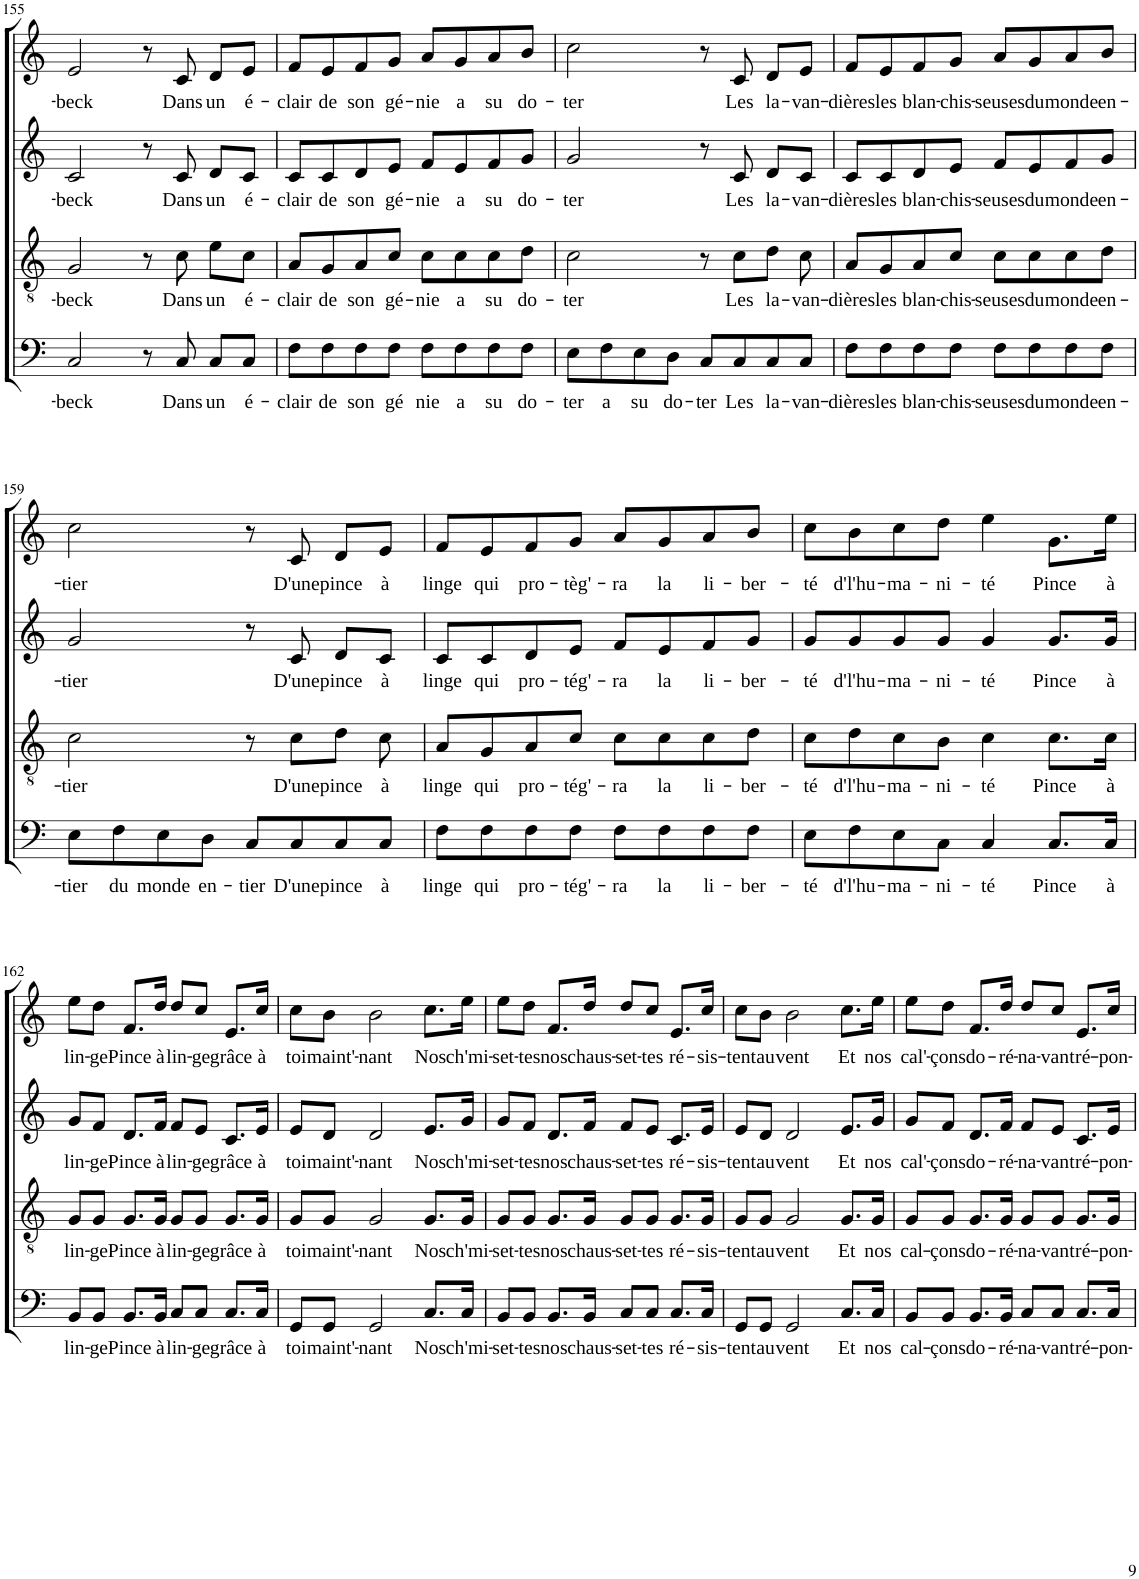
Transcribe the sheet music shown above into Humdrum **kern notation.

**kern	**text	**kern	**text	**kern	**text	**kern	**text
*part4	*part4	*part3	*part3	*part2	*part2	*part1	*part1
*staff4	*staff4	*staff3	*staff3	*staff2	*staff2	*staff1	*staff1
*I"Bass	*	*I"Tenor	*	*I"Alto	*	*I"Soprano	*
!!LO:PB:g=z
*clefF4	*	*clefGv2	*	*clefG2	*	*clefG2	*
*k[]	*	*k[]	*	*k[]	*	*k[]	*
*M4/4	*	*M4/4	*	*M4/4	*	*M4/4	*
*met(c)	*	*met(c)	*	*met(c)	*	*met(c)	*
=155	=155	=155	=155	=155	=155	=155	=155
!	!LO:LY:b	!	!LO:LY:b	!	!LO:LY:b	!	!LO:LY:b
2C/	-beck	2G/	-beck	2c/	-beck	2e/	-beck
8r	.	8r	.	8r	.	8r	.
!	!LO:LY:b	!	!LO:LY:b	!	!LO:LY:b	!	!LO:LY:b
8C/	Dans	8c\	Dans	8c/	Dans	8c/	Dans
!	!LO:LY:b	!	!LO:LY:b	!	!LO:LY:b	!	!LO:LY:b
8C/L	un	8e\L	un	8d/L	un	8d/L	un
!	!LO:LY:b	!	!LO:LY:b	!	!LO:LY:b	!	!LO:LY:b
8C/J	é-	8c\J	é-	8c/J	é-	8e/J	é-
=156	=156	=156	=156	=156	=156	=156	=156
!	!LO:LY:b	!	!LO:LY:b	!	!LO:LY:b	!	!LO:LY:b
8F\L	-clair	8A/L	-clair	8c/L	-clair	8f/L	-clair
!	!LO:LY:b	!	!LO:LY:b	!	!LO:LY:b	!	!LO:LY:b
8F\	de	8G/	de	8c/	de	8e/	de
!	!LO:LY:b	!	!LO:LY:b	!	!LO:LY:b	!	!LO:LY:b
8F\	son	8A/	son	8d/	son	8f/	son
!	!LO:LY:b	!	!LO:LY:b	!	!LO:LY:b	!	!LO:LY:b
8F\J	gé	8c/J	gé-	8e/J	gé-	8g/J	gé-
!	!LO:LY:b	!	!LO:LY:b	!	!LO:LY:b	!	!LO:LY:b
8F\L	nie	8c\L	-nie	8f/L	-nie	8a/L	-nie
!	!LO:LY:b	!	!LO:LY:b	!	!LO:LY:b	!	!LO:LY:b
8F\	a	8c\	a	8e/	a	8g/	a
!	!LO:LY:b	!	!LO:LY:b	!	!LO:LY:b	!	!LO:LY:b
8F\	su	8c\	su	8f/	su	8a/	su
!	!LO:LY:b	!	!LO:LY:b	!	!LO:LY:b	!	!LO:LY:b
8F\J	do-	8d\J	do-	8g/J	do-	8b/J	do-
=157	=157	=157	=157	=157	=157	=157	=157
!	!LO:LY:b	!	!LO:LY:b	!	!LO:LY:b	!	!LO:LY:b
8E\L	-ter	2c\	-ter	2g/	-ter	2cc\	-ter
!	!LO:LY:b	!	!	!	!	!	!
8F\	a	.	.	.	.	.	.
!	!LO:LY:b	!	!	!	!	!	!
8E\	su	.	.	.	.	.	.
!	!LO:LY:b	!	!	!	!	!	!
8D\J	do-	.	.	.	.	.	.
!	!LO:LY:b	!	!	!	!	!	!
8C/L	-ter	8r	.	8r	.	8r	.
!	!LO:LY:b	!	!LO:LY:b	!	!LO:LY:b	!	!LO:LY:b
8C/	Les	8c\L	Les	8c/	Les	8c/	Les
!	!LO:LY:b	!	!LO:LY:b	!	!LO:LY:b	!	!LO:LY:b
8C/	la-	8d\J	la-	8d/L	la-	8d/L	la-
!	!LO:LY:b	!	!LO:LY:b	!	!LO:LY:b	!	!LO:LY:b
8C/J	-van-	8c\	-van-	8c/J	-van-	8e/J	-van-
=158	=158	=158	=158	=158	=158	=158	=158
!	!LO:LY:b	!	!LO:LY:b	!	!LO:LY:b	!	!LO:LY:b
8F\L	-dières	8A/L	-dières	8c/L	-dières	8f/L	-dières
!	!LO:LY:b	!	!LO:LY:b	!	!LO:LY:b	!	!LO:LY:b
8F\	les	8G/	les	8c/	les	8e/	les
!	!LO:LY:b	!	!LO:LY:b	!	!LO:LY:b	!	!LO:LY:b
8F\	blan-	8A/	blan-	8d/	blan-	8f/	blan-
!	!LO:LY:b	!	!LO:LY:b	!	!LO:LY:b	!	!LO:LY:b
8F\J	-chis-	8c/J	-chis-	8e/J	-chis-	8g/J	-chis-
!	!LO:LY:b	!	!LO:LY:b	!	!LO:LY:b	!	!LO:LY:b
8F\L	-seuses	8c\L	-seuses	8f/L	-seuses	8a/L	-seuses
!	!LO:LY:b	!	!LO:LY:b	!	!LO:LY:b	!	!LO:LY:b
8F\	du	8c\	du	8e/	du	8g/	du
!	!LO:LY:b	!	!LO:LY:b	!	!LO:LY:b	!	!LO:LY:b
8F\	monde	8c\	monde	8f/	monde	8a/	monde
!	!LO:LY:b	!	!LO:LY:b	!	!LO:LY:b	!	!LO:LY:b
8F\J	en-	8d\J	en-	8g/J	en-	8b/J	en-
!!LO:LB:g=z
=159	=159	=159	=159	=159	=159	=159	=159
!	!LO:LY:b	!	!LO:LY:b	!	!LO:LY:b	!	!LO:LY:b
8E\L	-tier	2c\	-tier	2g/	-tier	2cc\	-tier
!	!LO:LY:b	!	!	!	!	!	!
8F\	du	.	.	.	.	.	.
!	!LO:LY:b	!	!	!	!	!	!
8E\	monde	.	.	.	.	.	.
!	!LO:LY:b	!	!	!	!	!	!
8D\J	en-	.	.	.	.	.	.
!	!LO:LY:b	!	!	!	!	!	!
8C/L	-tier	8r	.	8r	.	8r	.
!	!LO:LY:b	!	!LO:LY:b	!	!LO:LY:b	!	!LO:LY:b
8C/	D'une	8c\L	D'une	8c/	D'une	8c/	D'une
!	!LO:LY:b	!	!LO:LY:b	!	!LO:LY:b	!	!LO:LY:b
8C/	pince	8d\J	pince	8d/L	pince	8d/L	pince
!	!LO:LY:b	!	!LO:LY:b	!	!LO:LY:b	!	!LO:LY:b
8C/J	à	8c\	à	8c/J	à	8e/J	à
=160	=160	=160	=160	=160	=160	=160	=160
!	!LO:LY:b	!	!LO:LY:b	!	!LO:LY:b	!	!LO:LY:b
8F\L	linge	8A/L	linge	8c/L	linge	8f/L	linge
!	!LO:LY:b	!	!LO:LY:b	!	!LO:LY:b	!	!LO:LY:b
8F\	qui	8G/	qui	8c/	qui	8e/	qui
!	!LO:LY:b	!	!LO:LY:b	!	!LO:LY:b	!	!LO:LY:b
8F\	pro-	8A/	pro-	8d/	pro-	8f/	pro-
!	!LO:LY:b	!	!LO:LY:b	!	!LO:LY:b	!	!LO:LY:b
8F\J	-tég'-	8c/J	-tég'-	8e/J	-tég'-	8g/J	-tèg'-
!	!LO:LY:b	!	!LO:LY:b	!	!LO:LY:b	!	!LO:LY:b
8F\L	-ra	8c\L	-ra	8f/L	-ra	8a/L	-ra
!	!LO:LY:b	!	!LO:LY:b	!	!LO:LY:b	!	!LO:LY:b
8F\	la	8c\	la	8e/	la	8g/	la
!	!LO:LY:b	!	!LO:LY:b	!	!LO:LY:b	!	!LO:LY:b
8F\	li-	8c\	li-	8f/	li-	8a/	li-
!	!LO:LY:b	!	!LO:LY:b	!	!LO:LY:b	!	!LO:LY:b
8F\J	-ber-	8d\J	-ber-	8g/J	-ber-	8b/J	-ber-
=161	=161	=161	=161	=161	=161	=161	=161
!	!LO:LY:b	!	!LO:LY:b	!	!LO:LY:b	!	!LO:LY:b
8E\L	-té	8c\L	-té	8g/L	-té	8cc\L	-té
!	!LO:LY:b	!	!LO:LY:b	!	!LO:LY:b	!	!LO:LY:b
8F\	d'l'hu-	8d\	d'l'hu-	8g/	d'l'hu-	8b\	d'l'hu-
!	!LO:LY:b	!	!LO:LY:b	!	!LO:LY:b	!	!LO:LY:b
8E\	-ma-	8c\	-ma-	8g/	-ma-	8cc\	-ma-
!	!LO:LY:b	!	!LO:LY:b	!	!LO:LY:b	!	!LO:LY:b
8C\J	-ni-	8B\J	-ni-	8g/J	-ni-	8dd\J	-ni-
!	!LO:LY:b	!	!LO:LY:b	!	!LO:LY:b	!	!LO:LY:b
4C/	-té	4c\	-té	4g/	-té	4ee\	-té
!	!LO:LY:b	!	!LO:LY:b	!	!LO:LY:b	!	!LO:LY:b
8.C/L	Pince	8.c\L	Pince	8.g/L	Pince	8.g\L	Pince
!	!LO:LY:b	!	!LO:LY:b	!	!LO:LY:b	!	!LO:LY:b
16C/Jk	à	16c\Jk	à	16g/Jk	à	16ee\Jk	à
!!LO:LB:g=z
=162	=162	=162	=162	=162	=162	=162	=162
!	!LO:LY:b	!	!LO:LY:b	!	!LO:LY:b	!	!LO:LY:b
8BB/L	lin-	8G/L	lin-	8g/L	lin-	8ee\L	lin-
!	!LO:LY:b	!	!LO:LY:b	!	!LO:LY:b	!	!LO:LY:b
8BB/J	-ge	8G/J	-ge	8f/J	-ge	8dd\J	-ge
!	!LO:LY:b	!	!LO:LY:b	!	!LO:LY:b	!	!LO:LY:b
8.BB/L	Pince	8.G/L	Pince	8.d/L	Pince	8.f/L	Pince
!	!LO:LY:b	!	!LO:LY:b	!	!LO:LY:b	!	!LO:LY:b
16BB/Jk	à	16G/Jk	à	16f/Jk	à	16dd/Jk	à
!	!LO:LY:b	!	!LO:LY:b	!	!LO:LY:b	!	!LO:LY:b
8C/L	lin-	8G/L	lin-	8f/L	lin-	8dd/L	lin-
!	!LO:LY:b	!	!LO:LY:b	!	!LO:LY:b	!	!LO:LY:b
8C/J	-ge	8G/J	-ge	8e/J	-ge	8cc/J	-ge
!	!LO:LY:b	!	!LO:LY:b	!	!LO:LY:b	!	!LO:LY:b
8.C/L	grâce	8.G/L	grâce	8.c/L	grâce	8.e/L	grâce
!	!LO:LY:b	!	!LO:LY:b	!	!LO:LY:b	!	!LO:LY:b
16C/Jk	à	16G/Jk	à	16e/Jk	à	16cc/Jk	à
=163	=163	=163	=163	=163	=163	=163	=163
!	!LO:LY:b	!	!LO:LY:b	!	!LO:LY:b	!	!LO:LY:b
8GG/L	toi	8G/L	toi	8e/L	toi	8cc\L	toi
!	!LO:LY:b	!	!LO:LY:b	!	!LO:LY:b	!	!LO:LY:b
8GG/J	maint'-	8G/J	maint'-	8d/J	maint'-	8b\J	maint'-
!	!LO:LY:b	!	!LO:LY:b	!	!LO:LY:b	!	!LO:LY:b
2GG/	-nant	2G/	-nant	2d/	-nant	2b\	-nant
!	!LO:LY:b	!	!LO:LY:b	!	!LO:LY:b	!	!LO:LY:b
8.C/L	Nos	8.G/L	Nos	8.e/L	Nos	8.cc\L	Nos
!	!LO:LY:b	!	!LO:LY:b	!	!LO:LY:b	!	!LO:LY:b
16C/Jk	ch'mi-	16G/Jk	ch'mi-	16g/Jk	ch'mi-	16ee\Jk	ch'mi-
=164	=164	=164	=164	=164	=164	=164	=164
!	!LO:LY:b	!	!LO:LY:b	!	!LO:LY:b	!	!LO:LY:b
8BB/L	-set-	8G/L	-set-	8g/L	-set-	8ee\L	-set-
!	!LO:LY:b	!	!LO:LY:b	!	!LO:LY:b	!	!LO:LY:b
8BB/J	-tes	8G/J	-tes	8f/J	-tes	8dd\J	-tes
!	!LO:LY:b	!	!LO:LY:b	!	!LO:LY:b	!	!LO:LY:b
8.BB/L	nos	8.G/L	nos	8.d/L	nos	8.f/L	nos
!	!LO:LY:b	!	!LO:LY:b	!	!LO:LY:b	!	!LO:LY:b
16BB/Jk	chaus-	16G/Jk	chaus-	16f/Jk	chaus-	16dd/Jk	chaus-
!	!LO:LY:b	!	!LO:LY:b	!	!LO:LY:b	!	!LO:LY:b
8C/L	-set-	8G/L	-set-	8f/L	-set-	8dd/L	-set-
!	!LO:LY:b	!	!LO:LY:b	!	!LO:LY:b	!	!LO:LY:b
8C/J	-tes	8G/J	-tes	8e/J	-tes	8cc/J	-tes
!	!LO:LY:b	!	!LO:LY:b	!	!LO:LY:b	!	!LO:LY:b
8.C/L	ré-	8.G/L	ré-	8.c/L	ré-	8.e/L	ré-
!	!LO:LY:b	!	!LO:LY:b	!	!LO:LY:b	!	!LO:LY:b
16C/Jk	-sis-	16G/Jk	-sis-	16e/Jk	-sis-	16cc/Jk	-sis-
=165	=165	=165	=165	=165	=165	=165	=165
!	!LO:LY:b	!	!LO:LY:b	!	!LO:LY:b	!	!LO:LY:b
8GG/L	-tent	8G/L	tent	8e/L	-tent	8cc\L	-tent
!	!LO:LY:b	!	!LO:LY:b	!	!LO:LY:b	!	!LO:LY:b
8GG/J	au	8G/J	au	8d/J	au	8b\J	au
!	!LO:LY:b	!	!LO:LY:b	!	!LO:LY:b	!	!LO:LY:b
2GG/	vent	2G/	vent	2d/	vent	2b\	vent
!	!LO:LY:b	!	!LO:LY:b	!	!LO:LY:b	!	!LO:LY:b
8.C/L	Et	8.G/L	Et	8.e/L	Et	8.cc\L	Et
!	!LO:LY:b	!	!LO:LY:b	!	!LO:LY:b	!	!LO:LY:b
16C/Jk	nos	16G/Jk	nos	16g/Jk	nos	16ee\Jk	nos
=166	=166	=166	=166	=166	=166	=166	=166
!	!LO:LY:b	!	!LO:LY:b	!	!LO:LY:b	!	!LO:LY:b
8BB/L	cal-	8G/L	cal-	8g/L	cal'-	8ee\L	cal'-
!	!LO:LY:b	!	!LO:LY:b	!	!LO:LY:b	!	!LO:LY:b
8BB/J	-çons	8G/J	-çons	8f/J	-çons	8dd\J	-çons
!	!LO:LY:b	!	!LO:LY:b	!	!LO:LY:b	!	!LO:LY:b
8.BB/L	do-	8.G/L	do-	8.d/L	do-	8.f/L	do-
!	!LO:LY:b	!	!LO:LY:b	!	!LO:LY:b	!	!LO:LY:b
16BB/Jk	-ré-	16G/Jk	-ré-	16f/Jk	-ré-	16dd/Jk	-ré-
!	!LO:LY:b	!	!LO:LY:b	!	!LO:LY:b	!	!LO:LY:b
8C/L	-na-	8G/L	-na-	8f/L	-na-	8dd/L	-na-
!	!LO:LY:b	!	!LO:LY:b	!	!LO:LY:b	!	!LO:LY:b
8C/J	-vant	8G/J	-vant	8e/J	-vant	8cc/J	-vant
!	!LO:LY:b	!	!LO:LY:b	!	!LO:LY:b	!	!LO:LY:b
8.C/L	ré-	8.G/L	ré-	8.c/L	ré-	8.e/L	ré-
!	!LO:LY:b	!	!LO:LY:b	!	!LO:LY:b	!	!LO:LY:b
16C/Jk	-pon-	16G/Jk	-pon-	16e/Jk	-pon-	16cc/Jk	-pon-
=	=	=	=	=	=	=	=
*-	*-	*-	*-	*-	*-	*-	*-
